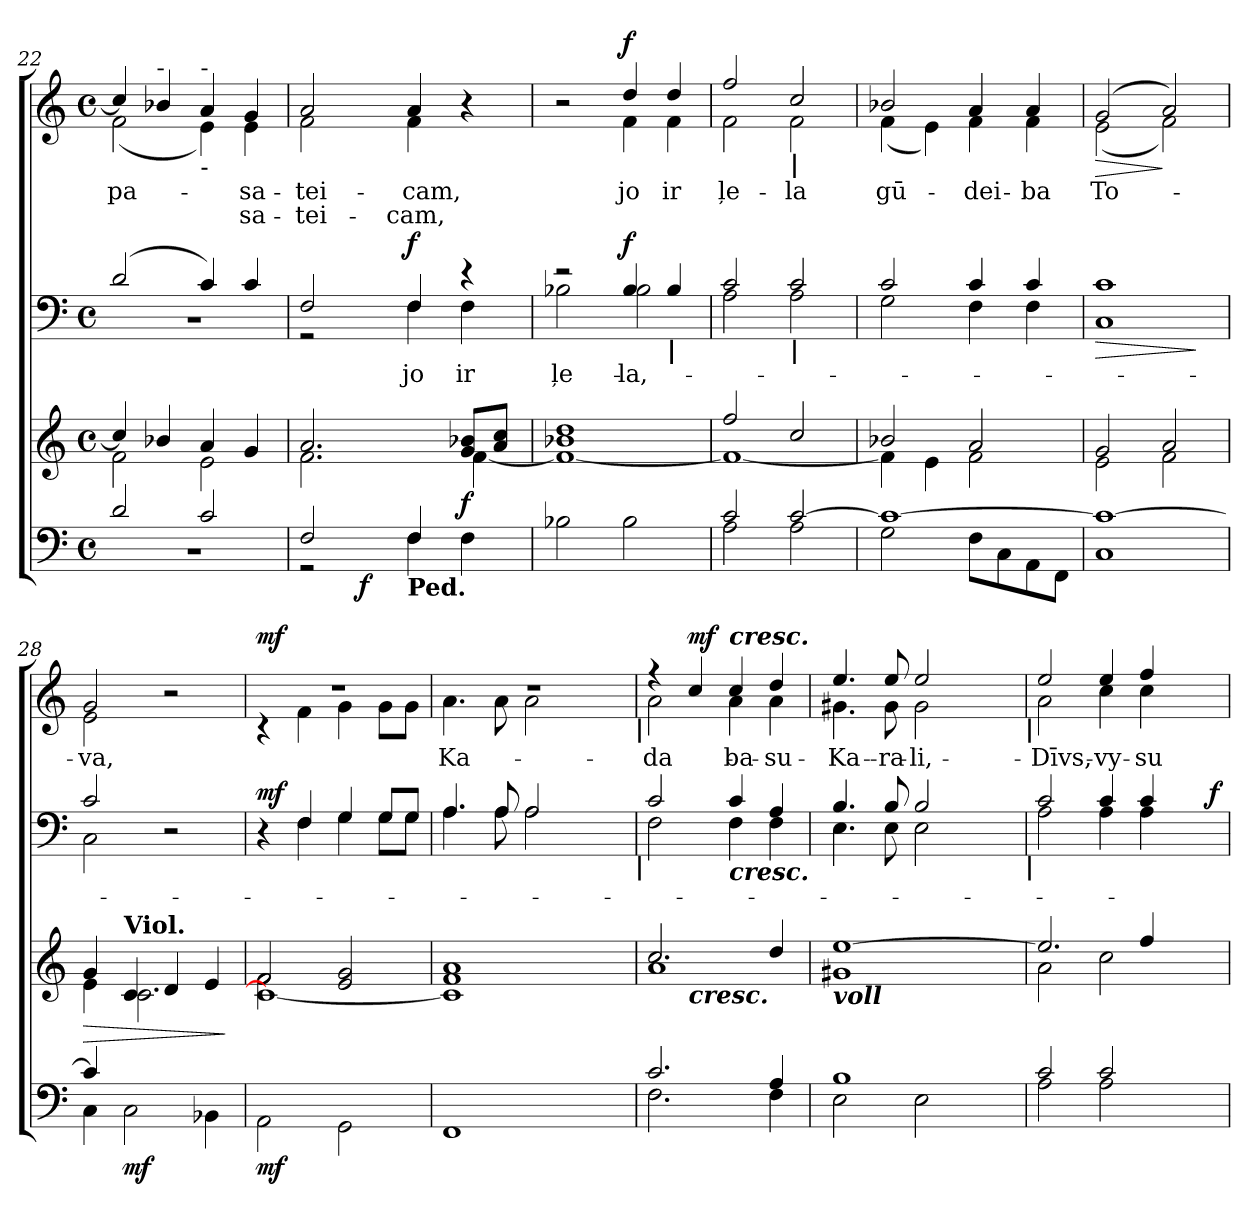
**kern	**dynam	**kern	**dynam	**kern	**text	**dynam	**kern	**text	**text	**dynam
*part4	*part4	*part3	*part3	*part2	*part2	*part2	*part1	*part1	*part1	*part1
*staff4	*staff4	*staff3	*staff3	*staff2	*staff2	*staff2	*staff1	*staff1	*staff1	*staff1
*clefF4	*	*clefG2	*	*clefF4	*	*	*clefG2	*	*	*
*k[]	*	*k[]	*	*k[]	*	*	*k[]	*	*	*
*C:	*	*C:	*	*C:	*	*	*C:	*	*	*
*M4/4	*	*M4/4	*	*M4/4	*	*	*M4/4	*	*	*
*met(c)	*	*met(c)	*	*met(c)	*	*	*met(c)	*	*	*
=22	=22	=22	=22	=22	=22	=22	=22	=22	=22	=22
*^	*	*^	*	*^	*	*	*	*	*	*
!	!	!	!	!	!	!	!	!	!	!LO:TX:a:t=-	!	!	!
!	!	!	!	!	!	!	!	!	!	!	!LO:LY:b:color=#000000	!	!
*	*	*	*	*	*	*	*	*	*	*^	*	*	*
2di/	1r	.	4cci/]	2fi\	.	(2di/	1r	.	.	4cci/]	(2fi\	pa-	.	.
!	!	!	!	!	!	!	!	!	!	!LO:TX:a:t=-	!	!	!	!
.	.	.	4b-Xi/	.	.	.	.	.	.	4b-Xi/	.	.	.	.
!	!	!	!	!	!	!	!	!	!	!LO:TX:a:t=-	!	!	!	!
!	!	!	!	!	!	!	!	!	!	!LO:TX:b:t=-	!	!	!	!
2ci/	.	.	4ai/	2ei\	.	4ci/)	.	.	.	4ai/	4ei\)	.	.	.
!	!	!	!	!	!	!	!	!	!	!	!	!LO:LY:a:color=#000000	!LO:LY:b:color=#000000	!
.	.	.	4gi/	.	.	4ci/	.	.	.	4gi/	4ei\	-sa-	-sa-	.
=23	=23	=23	=23	=23	=23	=23	=23	=23	=23	=23	=23	=23	=23	=23
!	!	!	!	!	!	!	!	!	!	!	!	!LO:LY:a:color=#000000	!LO:LY:b:color=#000000	!
*	*^	*	*	*	*	*	*	*	*	*	*	*	*	*
2Fi/	2r	8ryy	.	2.ai/	2.fi\	.	2Fi/	2r	.	.	2ai/	2fi\	-tei-	-tei-	.
.	.	16ryy	.	.	.	.	.	.	.	.	.	.	.	.	.
.	.	64..ryy	.	.	.	.	.	.	.	.	.	.	.	.	.
.	.	2ryy	f	.	.	.	.	.	.	.	.	.	.	.	.
!	!	!	!	!	!	!	!	!	!LO:LY:b:color=#000000	!	!	!	!	!	!
!LO:TX:b:B:t=Ped.	!	!	!	!	!	!	!	!	!	!	!	!	!	!	!
!	!	!	!	!	!	!	!	!	!	!	!	!	!LO:LY:a:color=#000000	!LO:LY:b:color=#000000	!
4Fi/	4Fi\	.	.	.	.	.	4Fi/	4Fi\	jo	f	4ai/	4fi\	-cam,	-cam,	.
.	.	4ryy	.	.	.	.	.	.	.	.	.	.	.	.	.
!	!	!	!	!	!	!	!	!	!LO:LY:b:color=#000000	!	!	!	!	!	!
4ryy	4Fi\	.	.	8gi/ 8b-XiL	[<4fi\	f	4r	4Fi\	ir	.	4r	4ryy	.	.	.
.	.	.	.	8ai/ 8cciJ	.	.	.	.	.	.	.	.	.	.	.
.	.	32ryy	.	.	.	.	.	.	.	.	.	.	.	.	.
.	.	256ryy	.	.	.	.	.	.	.	.	.	.	.	.	.
*v	*v	*v	*	*	*	*	*	*	*	*	*	*	*	*	*
=24	=24	=24	=24	=24	=24	=24	=24	=24	=24	=24	=24	=24	=24
*^	*	*	*	*	*	*	*	*	*	*	*	*	*
*	*^	*	*	*	*	*	*	*	*	*	*	*	*	*
!	!	!	!	!	!	!	!	!	!LO:LY:b:color=#000000	!	!	!	!	!	!
*v	*v	*v	*	*	*	*	*	*	*	*	*	*	*	*	*
2B-Xi\	.	1b-Xi 1ddi	1fi_<	.	2r	2B-Xi\	ļe-	.	2r	2ryy	.	.	.
!	!	!	!	!	!	!	!LO:LY:b:color=#000000	!	!	!	!	!	!
!	!	!	!	!	!	!	!	!	!	!	!LO:LY:b:color=#000000	!	!
2B-i\	.	.	.	.	4B-i/	2B-i\	-la,	f	4ddi/	4fi\	jo	.	f
!	!	!	!	!	!LO:TX:b:B:t=|	!	!	!	!	!	!	!	!
!	!	!	!	!	!	!	!	!	!	!	!LO:LY:b:color=#000000	!	!
.	.	.	.	.	4B-i/	.	.	.	4ddi/	4fi\	ir	.	.
=25	=25	=25	=25	=25	=25	=25	=25	=25	=25	=25	=25	=25	=25
*^	*	*	*	*	*	*	*	*	*	*	*	*	*
!	!	!	!	!	!	!	!	!	!	!	!	!LO:LY:b:color=#000000	!	!
2ci/	2Ai\	.	2ffi/	1fi_<	.	2ci/	2Ai\	.	.	2ffi/	2fi\	ļe-	.	.
!	!	!	!	!	!	!	!	!	!	!LO:TX:b:B:t=|	!	!	!	!
!	!	!	!	!	!	!LO:TX:b:B:t=|	!	!	!	!	!	!	!	!
!	!	!	!	!	!	!	!	!	!	!	!	!LO:LY:b:color=#000000	!	!
[>2ci/	2Ai\	.	2cci/	.	.	2ci/	2Ai\	.	.	2cci/	2fi\	-la	.	.
=26	=26	=26	=26	=26	=26	=26	=26	=26	=26	=26	=26	=26	=26	=26
!	!	!	!	!	!	!	!	!	!	!	!	!LO:LY:b:color=#000000	!	!
1ci_>	2Gi\	.	2b-Xi/	4fi\]	.	2ci/	2Gi\	.	.	2b-Xi/	(4fi\	gū-	.	.
.	.	.	.	4ei\	.	.	.	.	.	.	4ei\)	.	.	.
!	!	!	!	!	!	!	!	!	!	!	!	!LO:LY:b:color=#000000	!	!
.	8Fi\L	.	2ai/	2fi\	.	4ci/	4Fi\	.	.	4ai/	4fi\	-dei-	.	.
.	8Ci\	.	.	.	.	.	.	.	.	.	.	.	.	.
!	!	!	!	!	!	!	!	!	!	!	!	!LO:LY:b:color=#000000	!	!
.	8AAi\	.	.	.	.	4ci/	4Fi\	.	.	4ai/	4fi\	-ba	.	.
.	8FFi\J	.	.	.	.	.	.	.	.	.	.	.	.	.
!!LO:LB:g=z	!!
=27	=27	=27	=27	=27	=27	=27	=27	=27	=27	=27	=27	=27	=27	=27
!	!	!	!	!	!	!	!	!	!LO:HP:b	!	!	!	!	!
!	!	!	!	!	!	!	!	!	!	!	!	!LO:LY:b:color=#000000	!	!LO:HP:b
1ci_>	1Ci	.	2gi/	2ei\	.	1ci	1Ci	.	>	(2gi/	(2ei\	To-	.	>
.	.	.	2ai/	2fi\	.	.	.	.	.	2ai/)	2fi\)	.	.	]
*v	*v	*	*	*	*	*v	*v	*	*	*v	*v	*	*	*
*	*	*v	*v	*	*	*	*	*	*	*	*
.	.	.	.	.	.	]	.	.	.	.
=28	=28	=28	=28	=28	=28	=28	=28	=28	=28	=28
*^	*	*	*	*	*	*	*	*	*	*
!	!	!	!	!LO:HP:b	!	!	!	!	!	!	!
*	*	*	*^	*	*^	*	*	*	*	*	*
!	!	!	!	!	!	!	!	!	!	!	!LO:LY:b:color=#000000	!	!
*	*	*	*	*	*	*	*	*	*	*^	*	*	*
4ci/]	4Ci\	.	4gi/	4ei\	>	2ci/	2Ci\	.	.	2gi/	2ei\	-va,	.	.
!	!	!	!LO:TX:a:B:t=Viol.	!	!	!	!	!	!	!	!	!	!	!
4ryy	2Ci\	mf	4ci/	2.ci\	.	.	.	.	.	.	.	.	.	.
2ryy	.	.	4di/	.	.	2r	2ryy	.	.	2r	2ryy	.	.	.
.	4BB-Xi\	.	4ei/	.	.	.	.	.	.	.	.	.	.	.
*v	*v	*	*	*	*	*v	*v	*	*	*v	*v	*	*	*
*	*	*v	*v	*	*	*	*	*	*	*	*
.	.	.	]	.	.	.	.	.	.	.
=29	=29	=29	=29	=29	=29	=29	=29	=29	=29	=29
*	*	*^	*	*^	*	*	*^	*	*	*
*	*	*	*^	*	*	*	*	*	*	*	*	*	*
2AAi\	mf	2fi/	1ci_<	2fi\	.	4r	4ryy	.	mf	1r	4r	.	.	mf
.	.	.	.	.	.	4Fi/	4Fi\	.	.	.	4fi\	.	.	.
2GGi\	.	2ei/ 2gi	.	2ryy	.	4Gi/	4Gi\	.	.	.	4gi\	.	.	.
.	.	.	.	.	.	8Gi/L	8Gi\L	.	.	.	8gi\L	.	.	.
.	.	.	.	.	.	8Gi/J	8Gi\J	.	.	.	8gi\J	.	.	.
*	*	*	*v	*v	*	*	*	*	*	*v	*v	*	*	*
=30	=30	=30	=30	=30	=30	=30	=30	=30	=30	=30	=30	=30
*	*	*	*	*	*	*	*	*	*^	*	*	*
!	!	!	!	!	!	!	!	!	!	!	!LO:LY:b:color=#000000	!	!
*	*	*	*	*	*	*^	*	*	*	*^	*	*	*
1FFi	.	1fi 1ai	1ci]	.	4.Ai/	4.Ai\	2ryy	.	.	1r	4.ai\	2ryy	Ka-	.	.
.	.	.	.	.	8Ai/	8Ai\	.	.	.	.	8ai\	.	.	.	.
.	.	.	.	.	2Ai/	2Ai\	4ryy	.	.	.	2ai\	4ryy	.	.	.
.	.	.	.	.	.	.	8ryy	.	.	.	.	8ryy	.	.	.
.	.	.	.	.	.	.	16ryy	.	.	.	.	16ryy	.	.	.
.	.	.	.	.	.	.	32ryy	.	.	.	.	32ryy	.	.	.
.	.	.	.	.	.	.	64ryy	.	.	.	.	64ryy	.	.	.
.	.	.	.	.	.	.	128...ryy	.	.	.	.	128...ryy	.	.	.
!	!	!	!	!	!	!	!	!	!	!	!	!LO:TX:b:B:t=|	!	!	!
!	!	!	!	!	!	!	!LO:TX:b:B:t=|	!	!	!	!	!	!	!	!
.	.	.	.	.	.	.	1024ryy	.	.	.	.	1024ryy	.	.	.
*	*	*	*	*	*	*v	*v	*	*	*	*	*	*	*	*
*	*	*	*	*	*	*	*	*	*v	*v	*v	*	*	*
=31	=31	=31	=31	=31	=31	=31	=31	=31	=31	=31	=31	=31
*^	*	*	*	*	*	*	*	*	*	*	*	*
*	*	*	*	*	*	*	*^	*	*	*^	*	*	*
*	*	*	*	*	*	*	*	*	*	*	*	*^	*	*	*
!	!	!	!	!	!	!	!	!	!	!	!	!	!	!LO:LY:b:color=#000000	!	!
*	*	*	*	*	*	*	*v	*v	*	*	*	*	*	*	*	*
*	*	*	*	*^	*	*	*	*	*	*	*v	*v	*	*	*
2.ci/	2.Fi\	.	2.cci/	1ai	4ryy	.	2ci/	2Fi\	.	.	4r	2ai\	da-	.	.
!	!	!	!	!	!LO:TX:b:Bi:t=cresc.	!	!	!	!	!	!	!	!	!	!
.	.	.	.	.	2.ryy	.	.	.	.	.	4cci/	.	.	.	mf
!	!	!	!	!	!	!	!	!	!	!	!LO:TX:a:Bi:t=cresc.	!	!	!	!
!	!	!	!	!	!	!	!LO:TX:b:Bi:t=cresc.	!	!	!	!	!	!	!	!
!	!	!	!	!	!	!	!	!	!	!	!	!	!LO:LY:b:color=#000000	!	!
.	.	.	.	.	.	.	4ci/	4Fi\	.	.	4cci/	4ai\	-ba-	.	.
!	!	!	!	!	!	!	!	!	!	!	!	!	!LO:LY:b:color=#000000	!	!
4Ai/	4Fi\	.	4ddi/	.	.	.	4Ai/	4Fi\	.	.	4ddi/	4ai\	-su	.	.
*	*	*	*	*v	*v	*	*	*	*	*	*v	*v	*	*	*
=32	=32	=32	=32	=32	=32	=32	=32	=32	=32	=32	=32	=32	=32
*	*	*	*	*^	*	*	*	*	*	*^	*	*	*
!	!	!	!LO:TX:b:Bi:t=voll	!	!	!	!	!	!	!	!	!	!	!	!
!	!	!	!	!	!	!	!	!	!	!	!	!	!LO:LY:b:color=#000000	!	!
*	*	*	*	*v	*v	*	*	*^	*	*	*	*^	*	*	*
1Bi	2Ei\	.	[>1eei	1g#Xi	.	4.Bi/	4.Ei\	2ryy	.	.	4.eei/	4.g#Xi\	2ryy	Ka-	.	.
!	!	!	!	!	!	!	!	!	!	!	!	!	!	!LO:LY:b:color=#000000	!	!
.	.	.	.	.	.	8Bi/	8Ei\	.	.	.	8eei/	8g#i\	.	-ra-	.	.
!	!	!	!	!	!	!	!	!	!	!	!	!	!	!LO:LY:b:color=#000000	!	!
.	2Ei\	.	.	.	.	2Bi/	2Ei\	4ryy	.	.	2eei/	2g#i\	4ryy	-li,	.	.
.	.	.	.	.	.	.	.	8ryy	.	.	.	.	8ryy	.	.	.
.	.	.	.	.	.	.	.	16ryy	.	.	.	.	16ryy	.	.	.
.	.	.	.	.	.	.	.	32ryy	.	.	.	.	32ryy	.	.	.
.	.	.	.	.	.	.	.	64ryy	.	.	.	.	64ryy	.	.	.
.	.	.	.	.	.	.	.	128...ryy	.	.	.	.	128...ryy	.	.	.
!	!	!	!	!	!	!	!	!	!	!	!	!	!LO:TX:b:B:t=|	!	!	!
!	!	!	!	!	!	!	!	!LO:TX:b:B:t=|	!	!	!	!	!	!	!	!
.	.	.	.	.	.	.	.	1024ryy	.	.	.	.	1024ryy	.	.	.
*	*	*	*	*	*	*	*	*	*	*	*v	*v	*v	*	*	*
!!LO:LB:g=z
=33	=33	=33	=33	=33	=33	=33	=33	=33	=33	=33	=33	=33	=33	=33
*	*	*	*	*	*	*	*	*	*	*	*^	*	*	*
*	*	*	*	*	*	*	*	*	*	*	*	*^	*	*	*
!	!	!	!	!	!	!	!	!	!	!	!	!	!	!LO:LY:b:color=#000000	!	!
*	*	*	*	*	*	*	*	*	*	*	*	*v	*v	*	*	*
2ci/	2Ai\	.	2.eei/]	2ai\	.	2ci/	2Ai\	2ryy	.	.	2eei/	2ai\	Dīvs,	.	.
!	!	!	!	!	!	!	!	!	!	!	!	!	!LO:LY:b:color=#000000	!	!
2ci/	2Ai\	.	.	2cci\	.	4ci/	4Ai\	4ryy	.	.	4eei/	4cci\	vy-	.	.
!	!	!	!	!	!	!	!	!	!	!	!	!	!LO:LY:b:color=#000000	!	!
.	.	.	4ffi/	.	.	4ci/	4Ai\	8ryy	.	.	4ffi/	4cci\	-su-	.	.
.	.	.	.	.	.	.	.	16ryy	.	.	.	.	.	.	.
.	.	.	.	.	.	.	.	32ryy	.	.	.	.	.	.	.
.	.	.	.	.	.	.	.	64ryy	.	.	.	.	.	.	.
.	.	.	.	.	.	.	.	128...ryy	.	.	.	.	.	.	.
.	.	.	.	.	.	.	.	1024ryy	.	f	.	.	.	.	.
*v	*v	*	*	*	*	*v	*v	*v	*	*	*v	*v	*	*	*
*	*	*v	*v	*	*	*	*	*	*	*	*
=	=	=	=	=	=	=	=	=	=	=
*-	*-	*-	*-	*-	*-	*-	*-	*-	*-	*-
